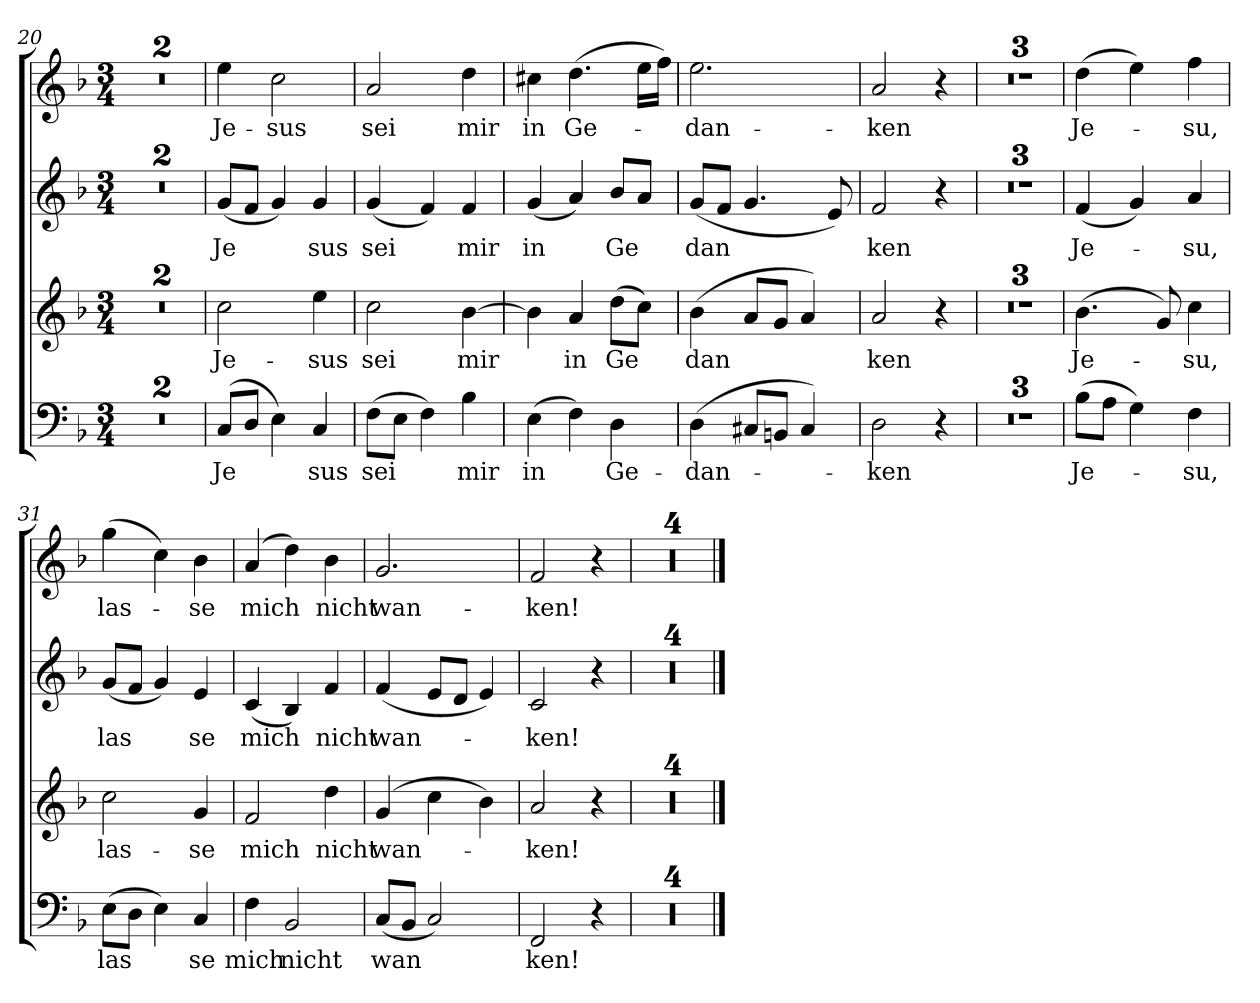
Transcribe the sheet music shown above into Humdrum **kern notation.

**kern	**text	**kern	**text	**kern	**text	**kern	**text
*part4	*part4	*part3	*part3	*part2	*part2	*part1	*part1
*staff4	*staff4	*staff3	*staff3	*staff2	*staff2	*staff1	*staff1
*clefF4	*	*clefG2	*	*clefG2	*	*clefG2	*
*k[b-]	*	*k[b-]	*	*k[b-]	*	*k[b-]	*
*F:	*	*F:	*	*F:	*	*F:	*
*M3/4	*	*M3/4	*	*M3/4	*	*M3/4	*
=20	=20	=20	=20	=20	=20	=20	=20
2.r	.	2.r	.	2.r	.	2.r	.
=21	=21	=21	=21	=21	=21	=21	=21
2.r	.	2.r	.	2.r	.	2.r	.
!!LO:LB:g=z
=22	=22	=22	=22	=22	=22	=22	=22
!	!LO:LY:b	!	!LO:LY:b	!	!LO:LY:b	!	!LO:LY:b
(<8C/L	Je	2cc\	Je-	(<8g/L	Je	4ee\	Je-
8D/J	.	.	.	8f/J	.	.	.
!	!	!	!	!	!	!	!LO:LY:b
4E\)	.	.	.	4g/)	.	2cc\	-sus
!	!LO:LY:b	!	!LO:LY:b	!	!LO:LY:b	!	!
4C/	sus	4ee\	-sus	4g/	sus	.	.
=23	=23	=23	=23	=23	=23	=23	=23
!	!LO:LY:b	!	!LO:LY:b	!	!LO:LY:b	!	!LO:LY:b
(>8F\L	sei	2cc\	sei	(<4g/	sei	2a/	sei
8E\J	.	.	.	.	.	.	.
4F\)	.	.	.	4f/)	.	.	.
!	!LO:LY:b	!	!LO:LY:b	!	!LO:LY:b	!	!LO:LY:b
4B-\	mir	[4b-\	mir	4f/	mir	4dd\	mir
=24	=24	=24	=24	=24	=24	=24	=24
!	!LO:LY:b	!	!	!	!LO:LY:b	!	!LO:LY:b
(>4E\	in	4b-\]	.	(<4g/	in	4cc#X\	in
!	!	!	!LO:LY:b	!	!	!	!LO:LY:b
4F\)	.	4a/	in	4a/)	.	(>4.dd\	Ge-
!	!LO:LY:b	!	!LO:LY:b	!	!LO:LY:b	!	!
4D\	Ge-	(>8dd\L	Ge	8b-/L	Ge	.	.
.	.	8cc\J)	.	8a/J	.	16ee\LL	.
.	.	.	.	.	.	16ff\JJ)	.
=25	=25	=25	=25	=25	=25	=25	=25
!	!LO:LY:b	!	!LO:LY:b	!	!LO:LY:b	!	!LO:LY:b
(<4D\	-dan-	(<4b-\	dan	(<8g/L	dan	2.ee\	-dan-
.	.	.	.	8f/J	.	.	.
8C#X/L	.	8a/L	.	4.g/	.	.	.
8BBn/J	.	8g/J	.	.	.	.	.
4C#/)	.	4a/)	.	.	.	.	.
.	.	.	.	8e/)	.	.	.
=26	=26	=26	=26	=26	=26	=26	=26
!	!LO:LY:b	!	!LO:LY:b	!	!LO:LY:b	!	!LO:LY:b
2D\	-ken	2a/	ken	2f/	ken	2a/	-ken
4r	.	4r	.	4r	.	4r	.
=27	=27	=27	=27	=27	=27	=27	=27
2.r	.	2.r	.	2.r	.	2.r	.
!!LO:LB:g=z
=28	=28	=28	=28	=28	=28	=28	=28
2.r	.	2.r	.	2.r	.	2.r	.
=29	=29	=29	=29	=29	=29	=29	=29
2.r	.	2.r	.	2.r	.	2.r	.
=30	=30	=30	=30	=30	=30	=30	=30
!	!LO:LY:b	!	!LO:LY:b	!	!LO:LY:b	!	!LO:LY:b
(>8B-\L	Je-	(<4.b-\	Je-	(<4f/	Je-	(>4dd\	Je-
8A\J	.	.	.	.	.	.	.
4G\)	.	.	.	4g/)	.	4ee\)	.
.	.	8g/)	.	.	.	.	.
!	!LO:LY:b	!	!LO:LY:b	!	!LO:LY:b	!	!LO:LY:b
4F\	-su,	4cc\	-su,	4a/	-su,	4ff\	-su,
=31	=31	=31	=31	=31	=31	=31	=31
!	!LO:LY:b	!	!LO:LY:b	!	!LO:LY:b	!	!LO:LY:b
(>8E\L	las	2cc\	las-	(<8g/L	las	(>4gg\	las-
8D\J	.	.	.	8f/J	.	.	.
4E\)	.	.	.	4g/)	.	4cc\)	.
!	!LO:LY:b	!	!LO:LY:b	!	!LO:LY:b	!	!LO:LY:b
4C/	se	4g/	-se	4e/	se	4b-\	-se
=32	=32	=32	=32	=32	=32	=32	=32
!	!LO:LY:b	!	!LO:LY:b	!	!LO:LY:b	!	!LO:LY:b
4F\	mich	2f/	mich	(<4c/	mich	(<4a/	mich
!	!LO:LY:b	!	!	!	!	!	!
2BB-/	nicht	.	.	4B-/)	.	4dd\)	.
!	!	!	!LO:LY:b	!	!LO:LY:b	!	!LO:LY:b
.	.	4dd\	nicht	4f/	nicht	4b-\	nicht
!!LO:PB:g=z
=33	=33	=33	=33	=33	=33	=33	=33
!	!LO:LY:b	!	!LO:LY:b	!	!LO:LY:b	!	!LO:LY:b
(<8C/L	wan	(4g/	wan-	(<4f/	wan-	2.g/	wan-
8BB-/J	.	.	.	.	.	.	.
2C/)	.	4cc\	.	8e/L	.	.	.
.	.	.	.	8d/J	.	.	.
.	.	4b-\)	.	4e/)	.	.	.
=34	=34	=34	=34	=34	=34	=34	=34
!	!LO:LY:b	!	!LO:LY:b	!	!LO:LY:b	!	!LO:LY:b
2FF/	ken!	2a/	-ken!	2c/	-ken!	2f/	-ken!
4r	.	4r	.	4r	.	4r	.
=35	=35	=35	=35	=35	=35	=35	=35
2.r	.	2.r	.	2.r	.	2.r	.
=36	=36	=36	=36	=36	=36	=36	=36
2.r	.	2.r	.	2.r	.	2.r	.
=37	=37	=37	=37	=37	=37	=37	=37
2.r	.	2.r	.	2.r	.	2.r	.
=38	=38	=38	=38	=38	=38	=38	=38
2.r	.	2.r	.	2.r	.	2.r	.
==	==	==	==	==	==	==	==
*-	*-	*-	*-	*-	*-	*-	*-
